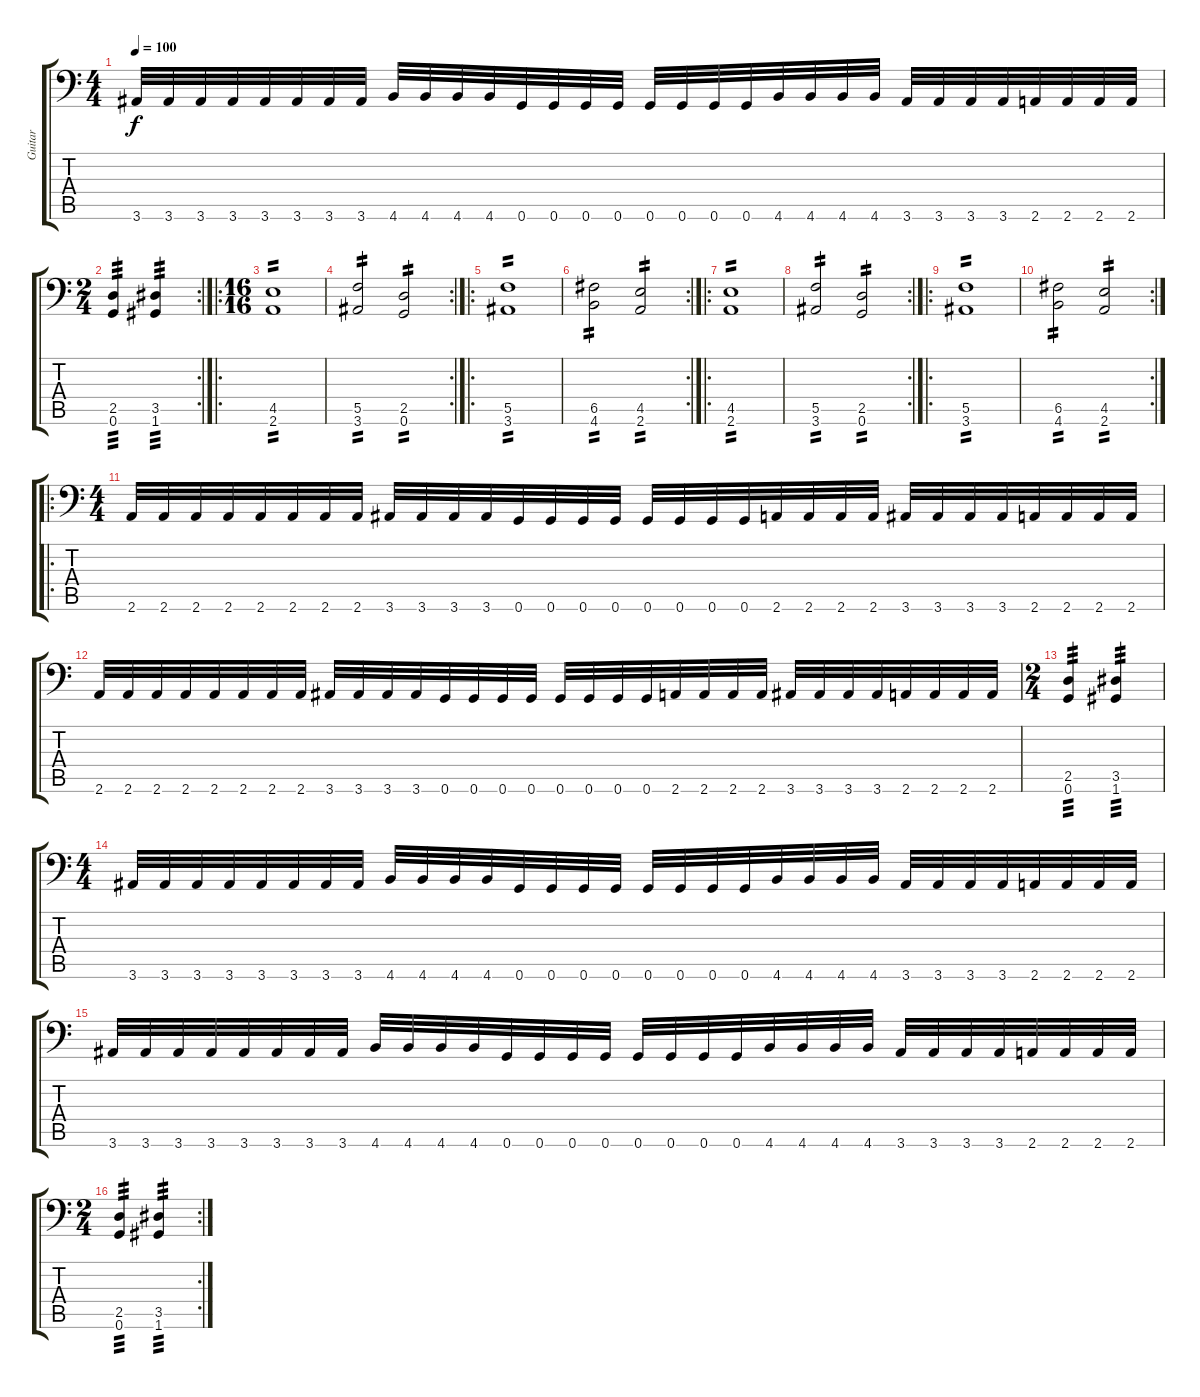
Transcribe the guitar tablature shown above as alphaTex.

\track ("Guitar" "Guitar") {instrument distortionguitar}
\staff {score tabs}
\tuning (G3 D3 Bb2 F2 C2 G1) {hide}
\ts (4 4)
\tempo 100
\clef f4
\ks c
3.6.32{dy f} 3.6.32 3.6.32 3.6.32 3.6.32 3.6.32 3.6.32 3.6.32 4.6.32 4.6.32 4.6.32 4.6.32 0.6.32 0.6.32 0.6.32 0.6.32 0.6.32 0.6.32 0.6.32 0.6.32 4.6.32 4.6.32 4.6.32 4.6.32 3.6.32 3.6.32 3.6.32 3.6.32 2.6.32 2.6.32 2.6.32 2.6.32 |
\rc 2
\ts (2 4)
(2.5 0.6).4{tp 3} (3.5 1.6).4{tp 3} |
\ro
\ts (16 16)
(4.5 2.6).1{tp 2} |
\rc 2
(5.5 3.6).2{tp 2} (2.5 0.6).2{tp 2} |
\ro
(5.5 3.6).1{tp 2} |
\rc 2
(6.5 4.6).2{tp 2} (4.5 2.6).2{tp 2} |
\ro
(4.5 2.6).1{tp 2} |
\rc 2
(5.5 3.6).2{tp 2} (2.5 0.6).2{tp 2} |
\ro
(5.5 3.6).1{tp 2} |
\rc 2
(6.5 4.6).2{tp 2} (4.5 2.6).2{tp 2} |
\ro
\ts (4 4)
2.6.32 2.6.32 2.6.32 2.6.32 2.6.32 2.6.32 2.6.32 2.6.32 3.6.32 3.6.32 3.6.32 3.6.32 0.6.32 0.6.32 0.6.32 0.6.32 0.6.32 0.6.32 0.6.32 0.6.32 2.6.32 2.6.32 2.6.32 2.6.32 3.6.32 3.6.32 3.6.32 3.6.32 2.6.32 2.6.32 2.6.32 2.6.32 |
2.6.32 2.6.32 2.6.32 2.6.32 2.6.32 2.6.32 2.6.32 2.6.32 3.6.32 3.6.32 3.6.32 3.6.32 0.6.32 0.6.32 0.6.32 0.6.32 0.6.32 0.6.32 0.6.32 0.6.32 2.6.32 2.6.32 2.6.32 2.6.32 3.6.32 3.6.32 3.6.32 3.6.32 2.6.32 2.6.32 2.6.32 2.6.32 |
\ts (2 4)
(2.5 0.6).4{tp 3} (3.5 1.6).4{tp 3} |
\ts (4 4)
3.6.32 3.6.32 3.6.32 3.6.32 3.6.32 3.6.32 3.6.32 3.6.32 4.6.32 4.6.32 4.6.32 4.6.32 0.6.32 0.6.32 0.6.32 0.6.32 0.6.32 0.6.32 0.6.32 0.6.32 4.6.32 4.6.32 4.6.32 4.6.32 3.6.32 3.6.32 3.6.32 3.6.32 2.6.32 2.6.32 2.6.32 2.6.32 |
3.6.32 3.6.32 3.6.32 3.6.32 3.6.32 3.6.32 3.6.32 3.6.32 4.6.32 4.6.32 4.6.32 4.6.32 0.6.32 0.6.32 0.6.32 0.6.32 0.6.32 0.6.32 0.6.32 0.6.32 4.6.32 4.6.32 4.6.32 4.6.32 3.6.32 3.6.32 3.6.32 3.6.32 2.6.32 2.6.32 2.6.32 2.6.32 |
\rc 2
\ts (2 4)
(2.5 0.6).4{tp 3} (3.5 1.6).4{tp 3}
